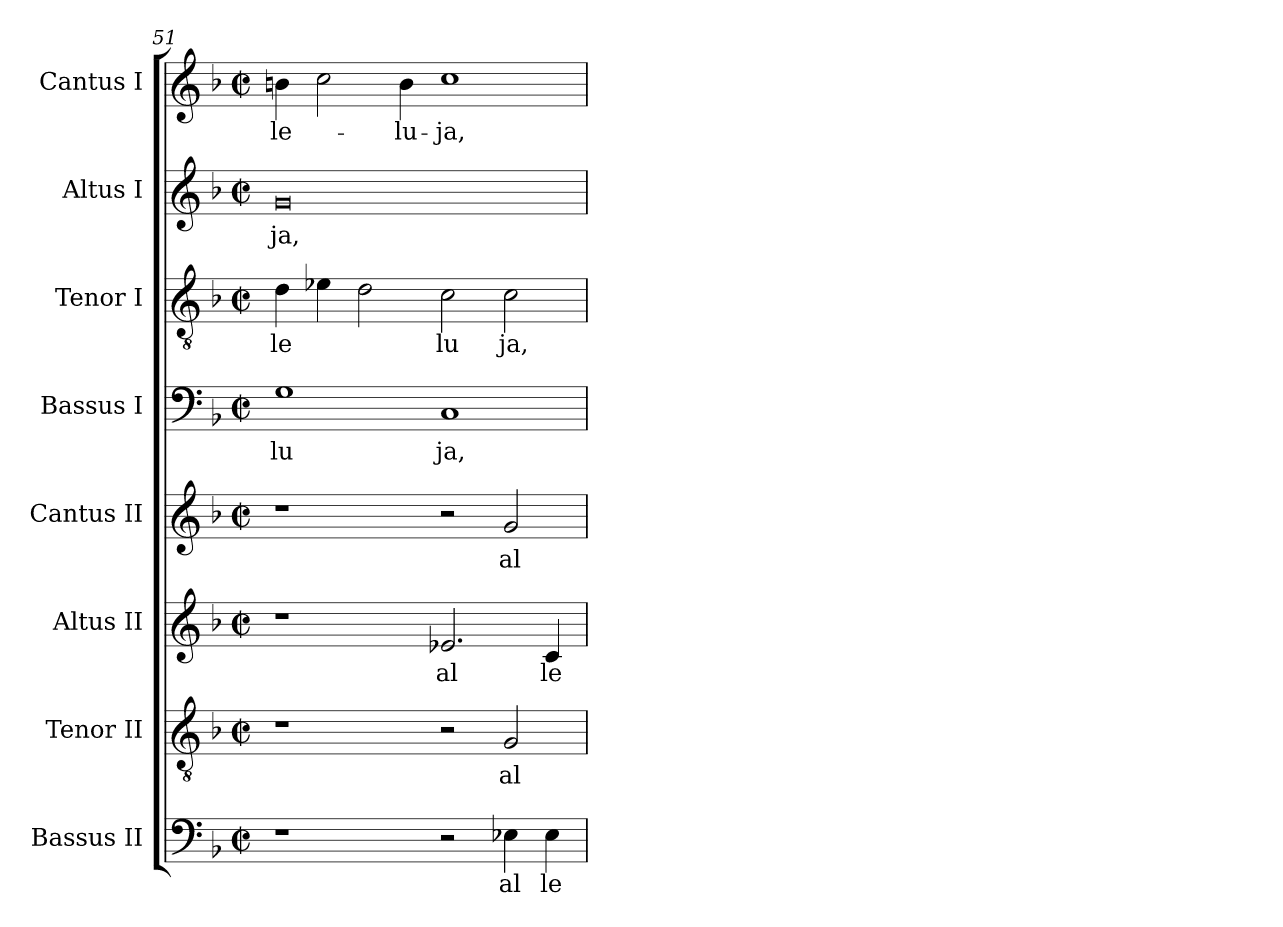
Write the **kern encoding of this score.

**kern	**text	**kern	**text	**kern	**text	**kern	**text	**kern	**text	**kern	**text	**kern	**text	**kern	**text
*part8	*part8	*part7	*part7	*part6	*part6	*part5	*part5	*part4	*part4	*part3	*part3	*part2	*part2	*part1	*part1
*staff8	*staff8	*staff7	*staff7	*staff6	*staff6	*staff5	*staff5	*staff4	*staff4	*staff3	*staff3	*staff2	*staff2	*staff1	*staff1
*I"Bassus II	*	*I"Tenor II	*	*I"Altus II	*	*I"Cantus II	*	*I"Bassus I	*	*I"Tenor I	*	*I"Altus I	*	*I"Cantus I	*
!!LO:LB:g=z
*clefF4	*	*clefGv2	*	*clefG2	*	*clefG2	*	*clefF4	*	*clefGv2	*	*clefG2	*	*clefG2	*
*k[b-]	*	*k[b-]	*	*k[b-]	*	*k[b-]	*	*k[b-]	*	*k[b-]	*	*k[b-]	*	*k[b-]	*
*F:	*	*F:	*	*F:	*	*F:	*	*F:	*	*F:	*	*F:	*	*F:	*
*M2/2	*	*M2/2	*	*M2/2	*	*M2/2	*	*M2/2	*	*M2/2	*	*M2/2	*	*M2/2	*
*met(c|)	*	*met(c|)	*	*met(c|)	*	*met(c|)	*	*met(c|)	*	*met(c|)	*	*met(c|)	*	*met(c|)	*
=51	=51	=51	=51	=51	=51	=51	=51	=51	=51	=51	=51	=51	=51	=51	=51
!	!	!	!	!	!	!	!	!	!LO:LY:b:cj	!	!LO:LY:b:cj	!	!LO:LY:b:cj	!	!LO:LY:b:cj
1r	.	1r	.	1r	.	1r	.	1G	lu	4d\	le	0g	ja,	4bn\	le-
.	.	.	.	.	.	.	.	.	.	4e-X\	.	.	.	2cc\	.
.	.	.	.	.	.	.	.	.	.	2d\	.	.	.	.	.
!	!	!	!	!	!	!	!	!	!	!	!	!	!	!	!LO:LY:b:cj
.	.	.	.	.	.	.	.	.	.	.	.	.	.	4b\	-lu-
!	!	!	!	!	!LO:LY:b:cj	!	!	!	!LO:LY:b:cj	!	!LO:LY:b:cj	!	!	!	!LO:LY:b:cj
2r	.	2r	.	2.e-X/	al	2r	.	1C	ja,	2c\	lu	.	.	1cc	-ja,
!	!LO:LY:b:cj	!	!LO:LY:b:cj	!	!	!	!LO:LY:b:cj	!	!	!	!LO:LY:b:cj	!	!	!	!
4E-X\	al	2G/	al	.	.	2g/	al	.	.	2c\	ja,	.	.	.	.
!	!LO:LY:b:cj	!	!	!	!LO:LY:b:cj	!	!	!	!	!	!	!	!	!	!
4E-\	le	.	.	4c/	le	.	.	.	.	.	.	.	.	.	.
=	=	=	=	=	=	=	=	=	=	=	=	=	=	=	=
*-	*-	*-	*-	*-	*-	*-	*-	*-	*-	*-	*-	*-	*-	*-	*-
